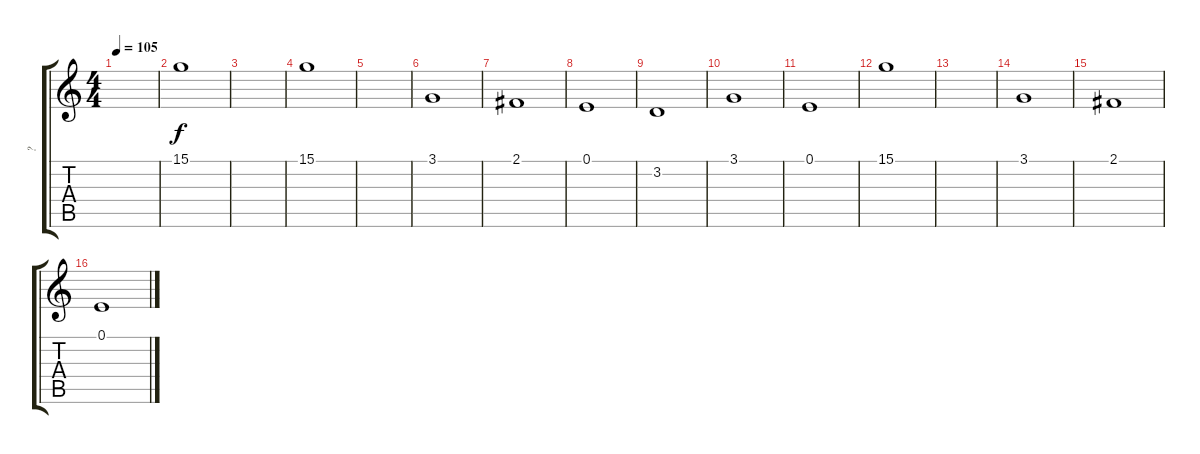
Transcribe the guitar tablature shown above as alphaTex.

\track ("?" "?") {instrument glockenspiel}
\staff {score tabs}
\tuning (E4 B3 G3 D3 A2 E2) {hide}
\ts (4 4)
\tempo 105
\clef g2
\ks c
|
15.1.1 |
|
15.1.1 |
|
3.1.1 |
2.1.1 |
0.1.1 |
3.2.1 |
3.1.1 |
0.1.1 |
15.1.1 |
|
3.1.1 |
2.1.1 |
0.1.1
